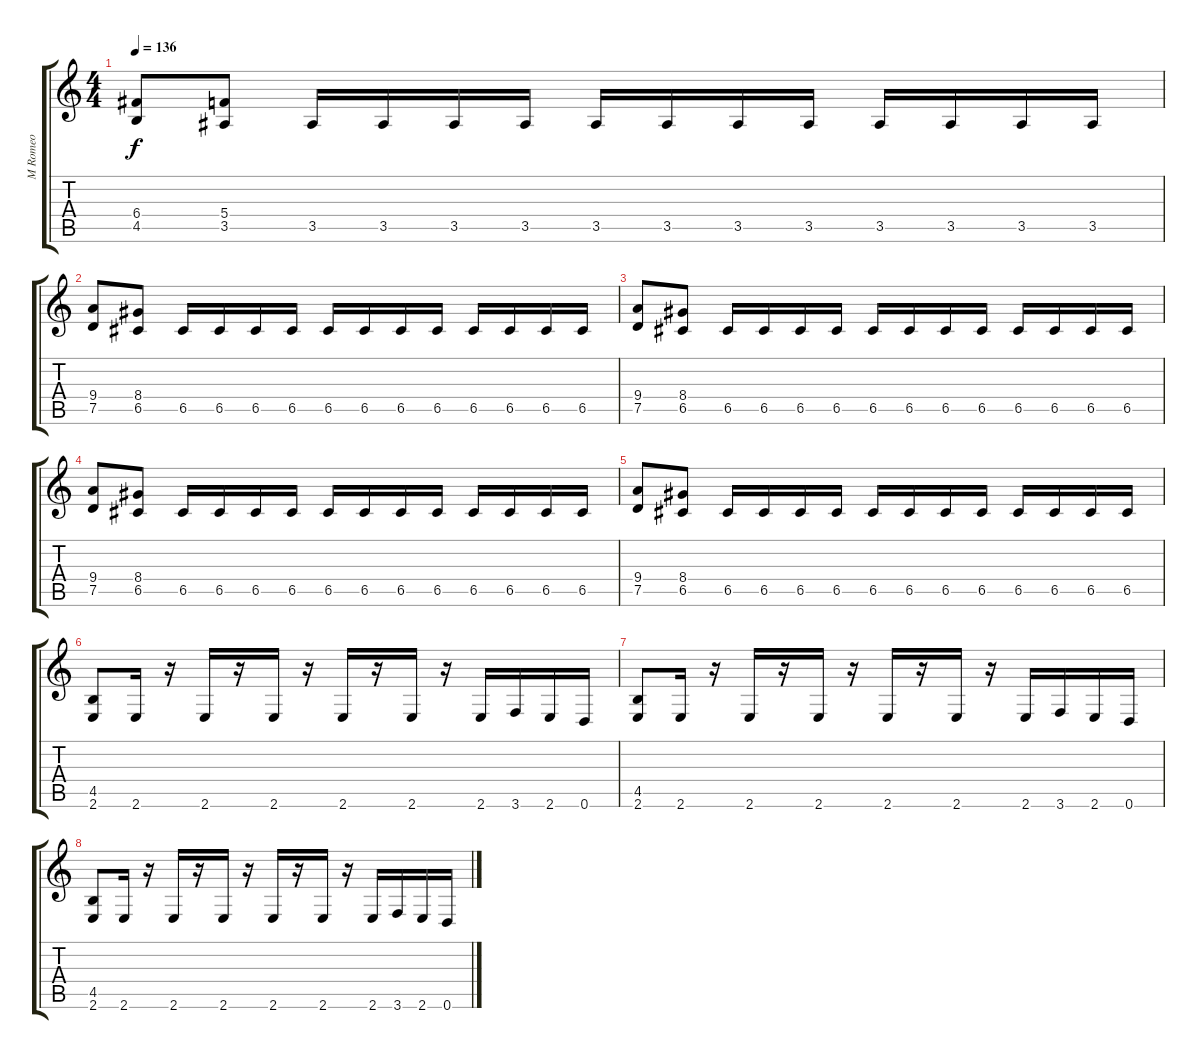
\track ("M Romeo" "M Romeo") {instrument overdrivenguitar}
\staff {score tabs}
\tuning (D4 A3 F3 C3 G2 D2) {hide}
\ts (4 4)
\tempo 136
\clef g2
\ks c
(6.4 4.5).8{dy f} (5.4 3.5).8 3.5.16 3.5.16 3.5.16 3.5.16 3.5.16 3.5.16 3.5.16 3.5.16 3.5.16 3.5.16 3.5.16 3.5.16 |
(9.4 7.5).8 (8.4 6.5).8 6.5.16 6.5.16 6.5.16 6.5.16 6.5.16 6.5.16 6.5.16 6.5.16 6.5.16 6.5.16 6.5.16 6.5.16 |
(9.4 7.5).8 (8.4 6.5).8 6.5.16 6.5.16 6.5.16 6.5.16 6.5.16 6.5.16 6.5.16 6.5.16 6.5.16 6.5.16 6.5.16 6.5.16 |
(9.4 7.5).8 (8.4 6.5).8 6.5.16 6.5.16 6.5.16 6.5.16 6.5.16 6.5.16 6.5.16 6.5.16 6.5.16 6.5.16 6.5.16 6.5.16 |
(9.4 7.5).8 (8.4 6.5).8 6.5.16 6.5.16 6.5.16 6.5.16 6.5.16 6.5.16 6.5.16 6.5.16 6.5.16 6.5.16 6.5.16 6.5.16 |
(4.5 2.6).8 2.6.16 r.16 2.6.16 r.16 2.6.16 r.16 2.6.16 r.16 2.6.16 r.16 2.6.16 3.6.16 2.6.16 0.6.16 |
(4.5 2.6).8 2.6.16 r.16 2.6.16 r.16 2.6.16 r.16 2.6.16 r.16 2.6.16 r.16 2.6.16 3.6.16 2.6.16 0.6.16 |
(4.5 2.6).8 2.6.16 r.16 2.6.16 r.16 2.6.16 r.16 2.6.16 r.16 2.6.16 r.16 2.6.16 3.6.16 2.6.16 0.6.16
